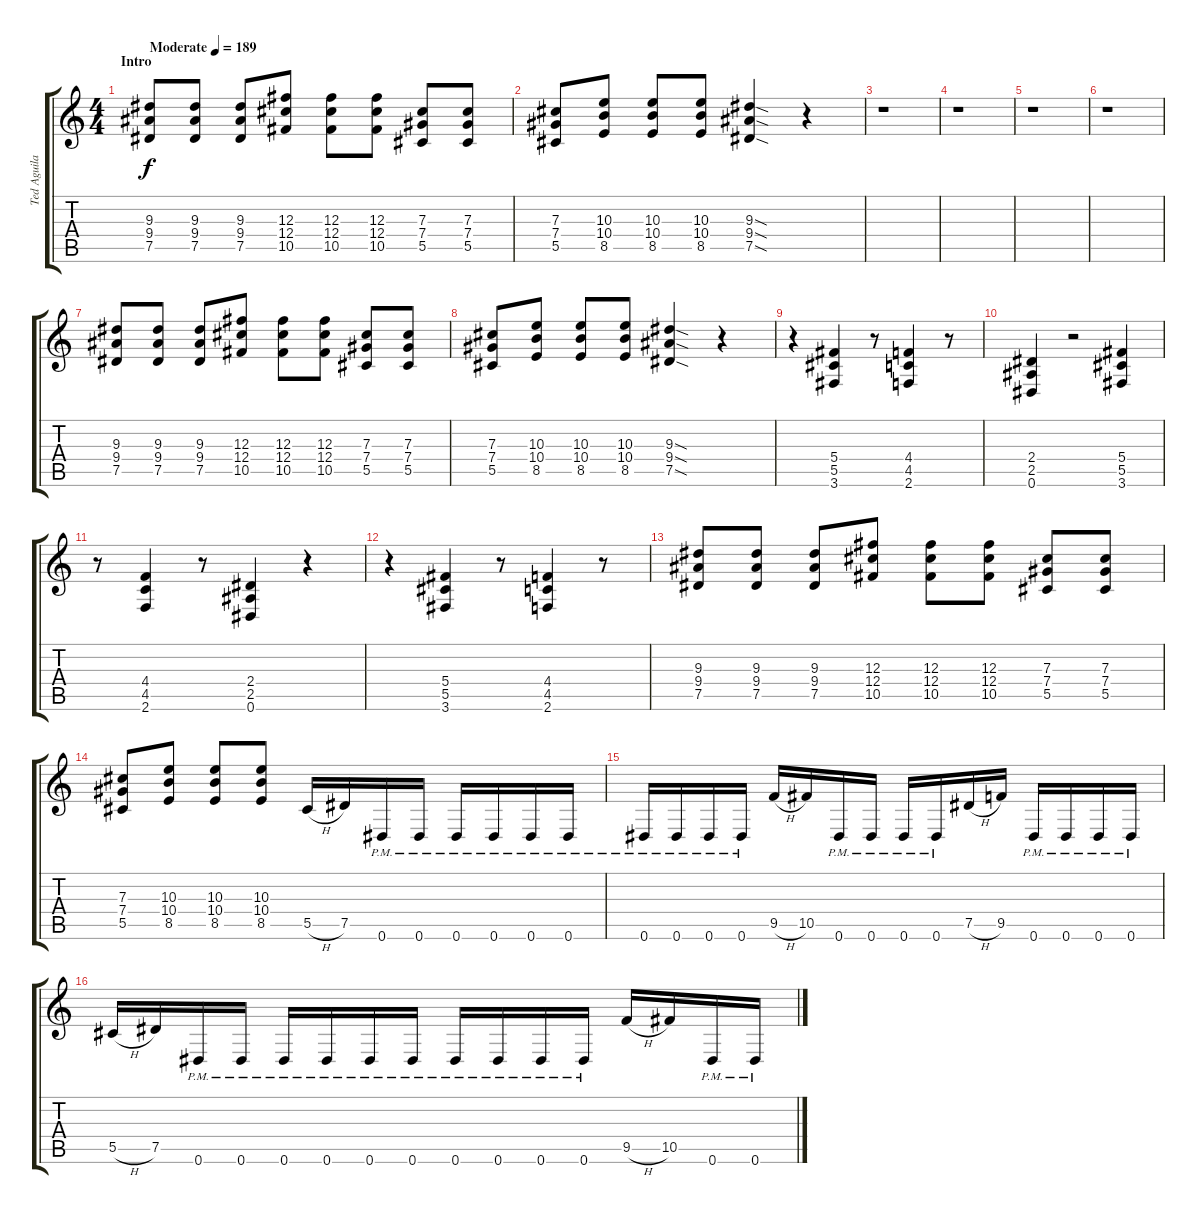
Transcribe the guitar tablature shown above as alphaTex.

\track ("Ted Aguilar" "Ted Aguila") {instrument distortionguitar}
\staff {score tabs}
\tuning (Eb4 Bb3 Gb3 Db3 Ab2 Eb2) {hide}
\ts (4 4)
\section ("" "Intro")
\tempo (189 "Moderate")
\clef g2
\ks c
(9.3 9.4 7.5).8{dy f instrument distortionguitar} (9.3 9.4 7.5).8 (9.3 9.4 7.5).8 (12.3 12.4 10.5).8 (12.3 12.4 10.5).8 (12.3 12.4 10.5).8 (7.3 7.4 5.5).8 (7.3 7.4 5.5).8 |
(7.3 7.4 5.5).8 (10.3 10.4 8.5).8 (10.3 10.4 8.5).8 (10.3 10.4 8.5).8 (9.3{sod} 9.4{sod} 7.5{sod}).4 r.4 |
r.1 |
r.1 |
r.1 |
r.1 |
(9.3 9.4 7.5).8 (9.3 9.4 7.5).8 (9.3 9.4 7.5).8 (12.3 12.4 10.5).8 (12.3 12.4 10.5).8 (12.3 12.4 10.5).8 (7.3 7.4 5.5).8 (7.3 7.4 5.5).8 |
(7.3 7.4 5.5).8 (10.3 10.4 8.5).8 (10.3 10.4 8.5).8 (10.3 10.4 8.5).8 (9.3{sod} 9.4{sod} 7.5{sod}).4 r.4 |
r.4 (5.4 5.5 3.6).4 r.8 (4.4 4.5 2.6).4 r.8 |
(2.4 2.5 0.6).4 r.2 (5.4 5.5 3.6).4 |
r.8 (4.4 4.5 2.6).4 r.8 (2.4 2.5 0.6).4 r.4 |
r.4 (5.4 5.5 3.6).4 r.8 (4.4 4.5 2.6).4 r.8 |
(9.3 9.4 7.5).8 (9.3 9.4 7.5).8 (9.3 9.4 7.5).8 (12.3 12.4 10.5).8 (12.3 12.4 10.5).8 (12.3 12.4 10.5).8 (7.3 7.4 5.5).8 (7.3 7.4 5.5).8 |
(7.3 7.4 5.5).8 (10.3 10.4 8.5).8 (10.3 10.4 8.5).8 (10.3 10.4 8.5).8 5.5{h}.16 7.5.16 0.6{pm}.16 0.6{pm}.16 0.6{pm}.16 0.6{pm}.16 0.6{pm}.16 0.6{pm}.16 |
0.6{pm}.16 0.6{pm}.16 0.6{pm}.16 0.6{pm}.16 9.5{h}.16 10.5.16 0.6{pm}.16 0.6{pm}.16 0.6{pm}.16 0.6{pm}.16 7.5{h}.16 9.5.16 0.6{pm}.16 0.6{pm}.16 0.6{pm}.16 0.6{pm}.16 |
5.5{h}.16 7.5.16 0.6{pm}.16 0.6{pm}.16 0.6{pm}.16 0.6{pm}.16 0.6{pm}.16 0.6{pm}.16 0.6{pm}.16 0.6{pm}.16 0.6{pm}.16 0.6{pm}.16 9.5{h}.16 10.5.16 0.6{pm}.16 0.6{pm}.16
